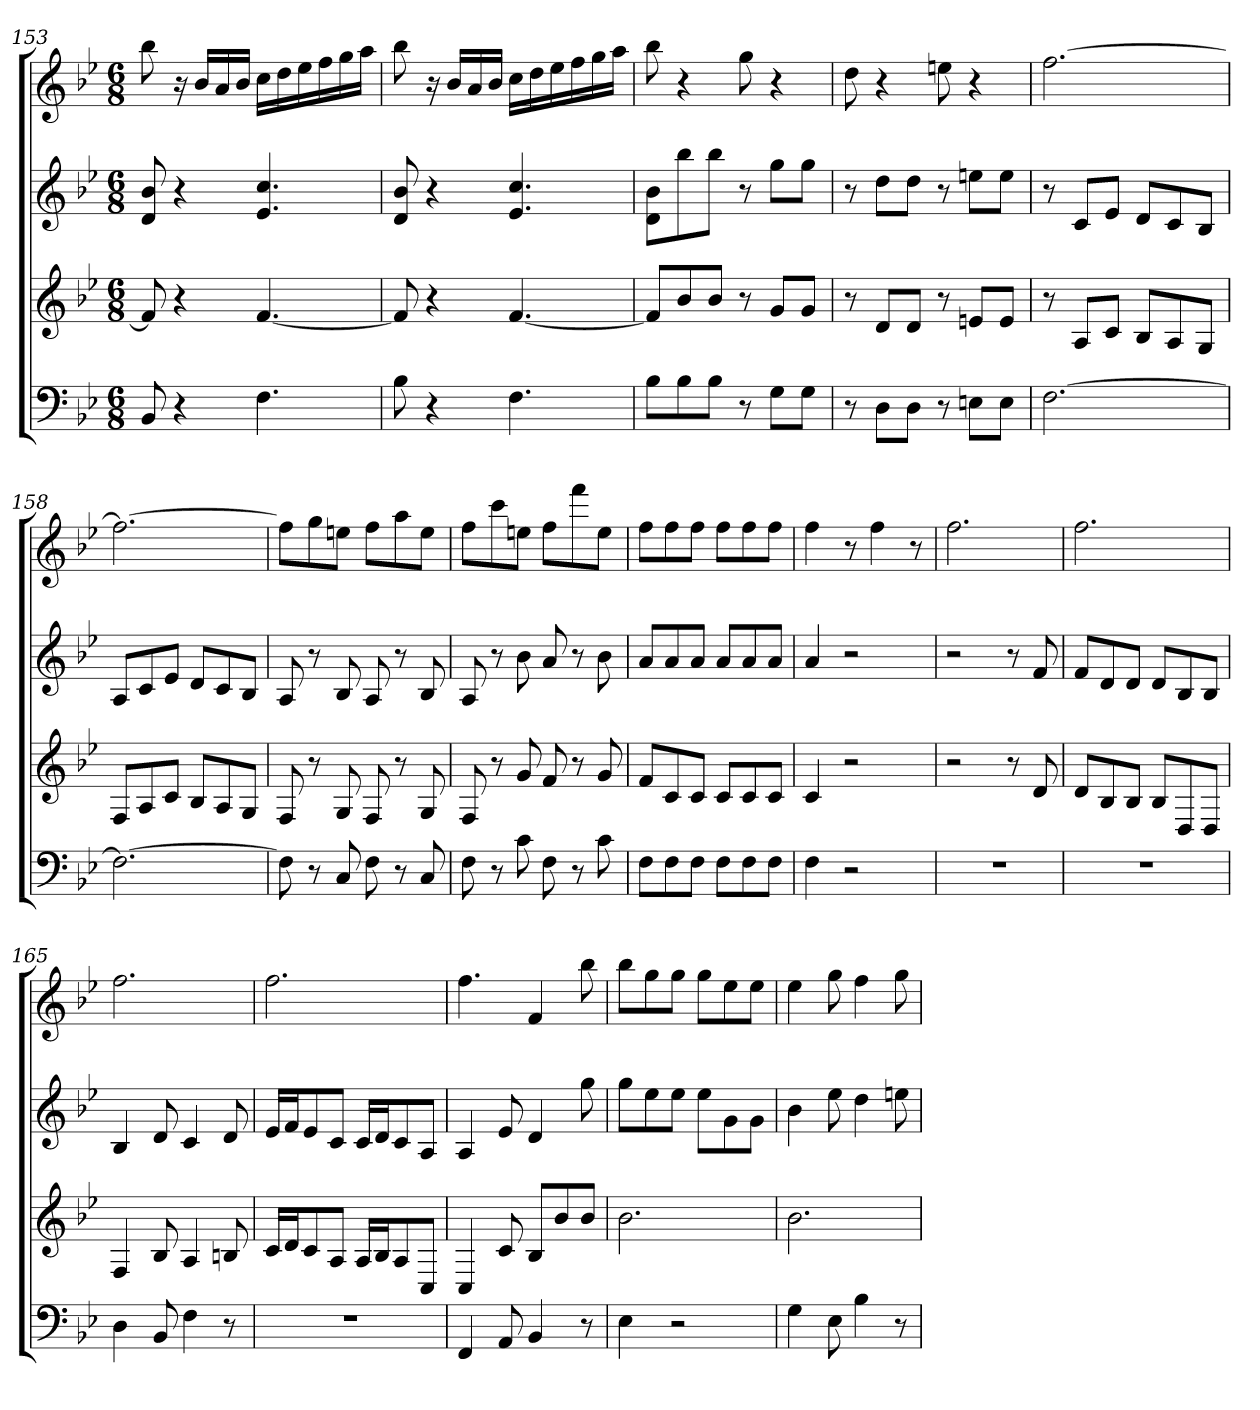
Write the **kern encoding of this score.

**kern	**kern	**kern	**kern
*part4	*part3	*part2	*part1
*staff4	*staff3	*staff2	*staff1
*k[b-e-]	*k[b-e-]	*k[b-e-]	*k[b-e-]
*B-:	*B-:	*B-:	*B-:
*M6/8	*M6/8	*M6/8	*M6/8
=153	=153	=153	=153
8BB-	8f]	8d 8b-	8bb-
4r	4r	4r	16r
.	.	.	16b-LL
.	.	.	16a
.	.	.	16b-JJ
4.F	[4.f	4.e- 4.cc	16ccLL
.	.	.	16dd
.	.	.	16ee-
.	.	.	16ff
.	.	.	16gg
.	.	.	16aaJJ
=154	=154	=154	=154
8B-	8f]	8d 8b-	8bb-
4r	4r	4r	16r
.	.	.	16b-LL
.	.	.	16a
.	.	.	16b-JJ
4.F	[4.f	4.e- 4.cc	16ccLL
.	.	.	16dd
.	.	.	16ee-
.	.	.	16ff
.	.	.	16gg
.	.	.	16aaJJ
=155	=155	=155	=155
8B-L	8fL]	8d 8b-L	8bb-
8B-	8b-	8bb-	4r
8B-J	8b-J	8bb-J	.
8r	8r	8r	8gg
8GL	8gL	8ggL	4r
8GJ	8gJ	8ggJ	.
=156	=156	=156	=156
8r	8r	8r	8dd
8DL	8dL	8ddL	4r
8DJ	8dJ	8ddJ	.
8r	8r	8r	8een
8EnL	8enL	8eenL	4r
8EJ	8eJ	8eeJ	.
=157	=157	=157	=157
[2.F	8r	8r	[2.ff
.	8AL	8cL	.
.	8cJ	8e-J	.
.	8B-L	8dL	.
.	8A	8c	.
.	8GJ	8B-J	.
=158	=158	=158	=158
2.F_	8FL	8AL	2.ff_
.	8A	8c	.
.	8cJ	8e-J	.
.	8B-L	8dL	.
.	8A	8c	.
.	8GJ	8B-J	.
=159	=159	=159	=159
8F]	8F	8A	8ffL]
8r	8r	8r	8gg
8C	8G	8B-	8eenJ
8F	8F	8A	8ffL
8r	8r	8r	8aa
8C	8G	8B-	8eeJ
=160	=160	=160	=160
8F	8F	8A	8ffL
8r	8r	8r	8ccc
8c	8g	8b-	8eenJ
8F	8f	8a	8ffL
8r	8r	8r	8fff
8c	8g	8b-	8eeJ
=161	=161	=161	=161
8FL	8fL	8aL	8ffL
8F	8c	8a	8ff
8FJ	8cJ	8aJ	8ffJ
8FL	8cL	8aL	8ffL
8F	8c	8a	8ff
8FJ	8cJ	8aJ	8ffJ
=162	=162	=162	=162
4F	4c	4a	4ff
2r	2r	2r	8r
.	.	.	4ff
.	.	.	8r
=163	=163	=163	=163
2.r	2r	2r	2.ff
.	8r	8r	.
.	8d	8f	.
=164	=164	=164	=164
2.r	8dL	8fL	2.ff
.	8B-	8d	.
.	8B-J	8dJ	.
.	8B-L	8dL	.
.	8D	8B-	.
.	8DJ	8B-J	.
=165	=165	=165	=165
4D	4F	4B-	2.ff
8BB-	8B-	8d	.
4F	4A	4c	.
8r	8Bn	8d	.
=166	=166	=166	=166
2.r	16cLL	16e-LL	2.ff
.	16dJ	16fJ	.
.	8c	8e-	.
.	8AJ	8cJ	.
.	16ALL	16cLL	.
.	16B-J	16dJ	.
.	8A	8c	.
.	8CJ	8AJ	.
=167	=167	=167	=167
4FF	4C	4A	4.ff
8AA	8c	8e-	.
4BB-	8B-L	4d	4f
.	8b-	.	.
8r	8b-J	8gg	8bb-
=168	=168	=168	=168
4E-	2.b-	8ggL	8bb-L
.	.	8ee-	8gg
2r	.	8ee-J	8ggJ
.	.	8ee-L	8ggL
.	.	8g	8ee-
.	.	8gJ	8ee-J
=169	=169	=169	=169
4G	2.b-	4b-	4ee-
8E-	.	8ee-	8gg
4B-	.	4dd	4ff
8r	.	8een	8gg
=	=	=	=
*-	*-	*-	*-
